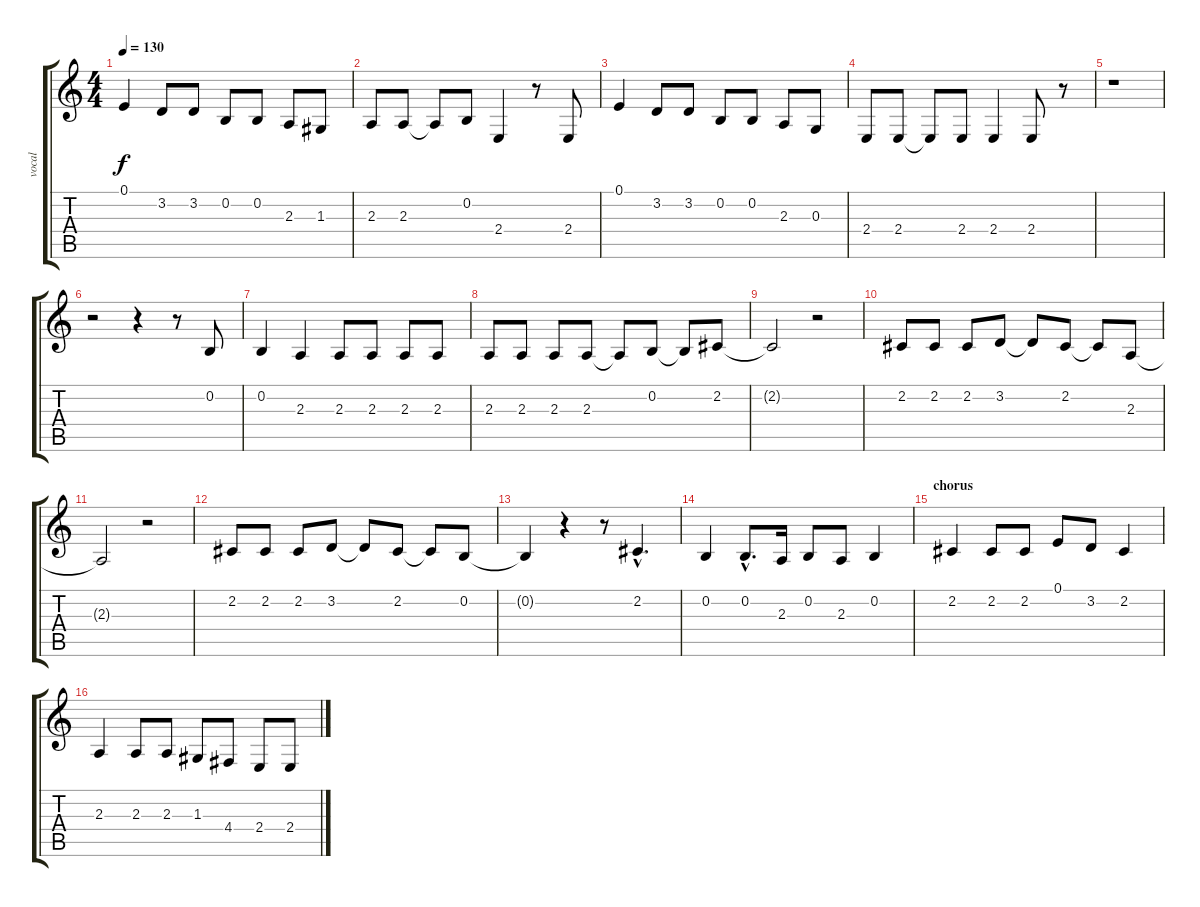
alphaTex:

\track ("vocal" "vocal") {instrument lead6voice}
\staff {score tabs}
\tuning (E4 B3 G3 D3 A2 E2) {hide}
\ts (4 4)
\tempo 130
\clef g2
\ks c
0.1{t}.4{dy f} 3.2.8 3.2.8 0.2.8 0.2.8 2.3.8 1.3.8 |
2.3.8 2.3.8 2.3{t}.8 0.2.8 2.4.4 r.8 2.4.8 |
0.1.4 3.2.8 3.2.8 0.2.8 0.2.8 2.3.8 0.3.8 |
2.4.8 2.4.8 2.4{t}.8 2.4.8 2.4.4 2.4.8 r.8 |
r.1 |
r.2 r.4 r.8 0.2.8 |
0.2.4 2.3.4 2.3.8 2.3.8 2.3.8 2.3.8 |
2.3.8 2.3.8 2.3.8 2.3.8 2.3{t}.8 0.2.8 0.2{t}.8 2.2.8 |
2.2{t}.2 r.2 |
2.2.8 2.2.8 2.2.8 3.2.8 3.2{t}.8 2.2.8 2.2{t}.8 2.3.8 |
2.3{t}.2 r.2 |
2.2.8 2.2.8 2.2.8 3.2.8 3.2{t}.8 2.2.8 2.2{t}.8 0.2.8 |
0.2{t}.4 r.4 r.8 2.2{hac}.4{d} |
0.2.4 0.2{hac}.8{d} 2.3.16 0.2.8 2.3.8 0.2.4 |
\section ("" "chorus")
2.2.4 2.2.8 2.2.8 0.1.8 3.2.8 2.2.4 |
2.3.4 2.3.8 2.3.8 1.3.8 4.4.8 2.4.8 2.4.8
